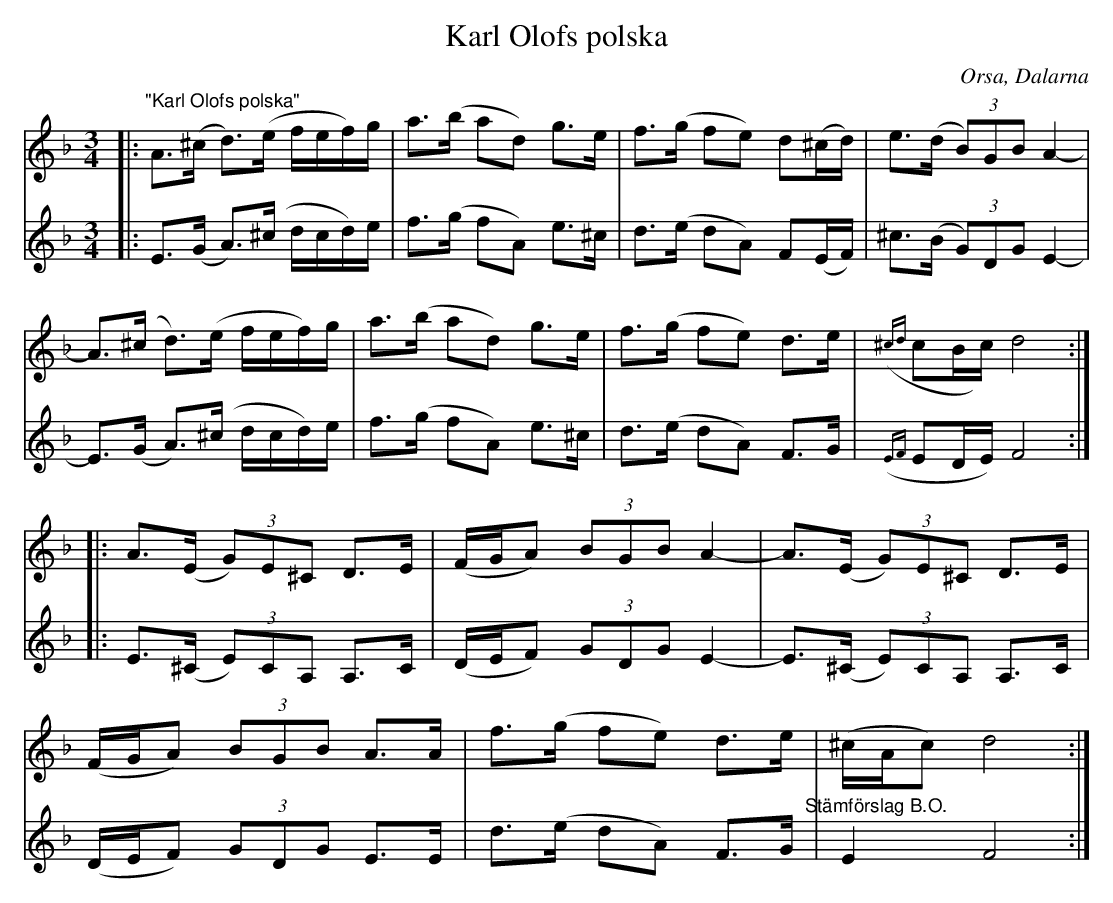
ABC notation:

X:1
T:Karl Olofs polska
O:Orsa, Dalarna
L:1/8
M:3/4
K:Dm
V:1
|:"^\"Karl Olofs polska\"" A>(^c d>)(e f/e/f/)g/ | a>(b ad) g>e | f>(g fe) d(^c/d/) | e>(d (3B)GB A2- |
A>(^c d>)(e f/e/f/)g/ | a>(b ad) g>e | f>(g fe) d>e |({^cd} cB/c/) d4 ::
A>(E (3G)E^C D>E | (F/G/A) (3BGB A2- | A>(E (3G)E^C D>E |
(F/G/A) (3BGB A>A | f>(g fe) d>e | (^c/A/c) d4 :|
V:2
|: E>(G A>)(^c d/c/d/)e/ | f>(g fA) e>^c | d>(e dA) F(E/F/) | ^c>(B (3G)DG E2- |
E>(G A>)(^c d/c/d/)e/ | f>(g fA) e>^c | d>(e dA) F>G |({EF} ED/E/) F4 ::
E>(^C (3E)CA, A,>C | (D/E/F) (3GDG E2- | E>(^C (3E)CA, A,>C |
(D/E/F) (3GDG E>E | d>(e dA) F>G"^Stämförslag B.O." |
E2 F4 :|
